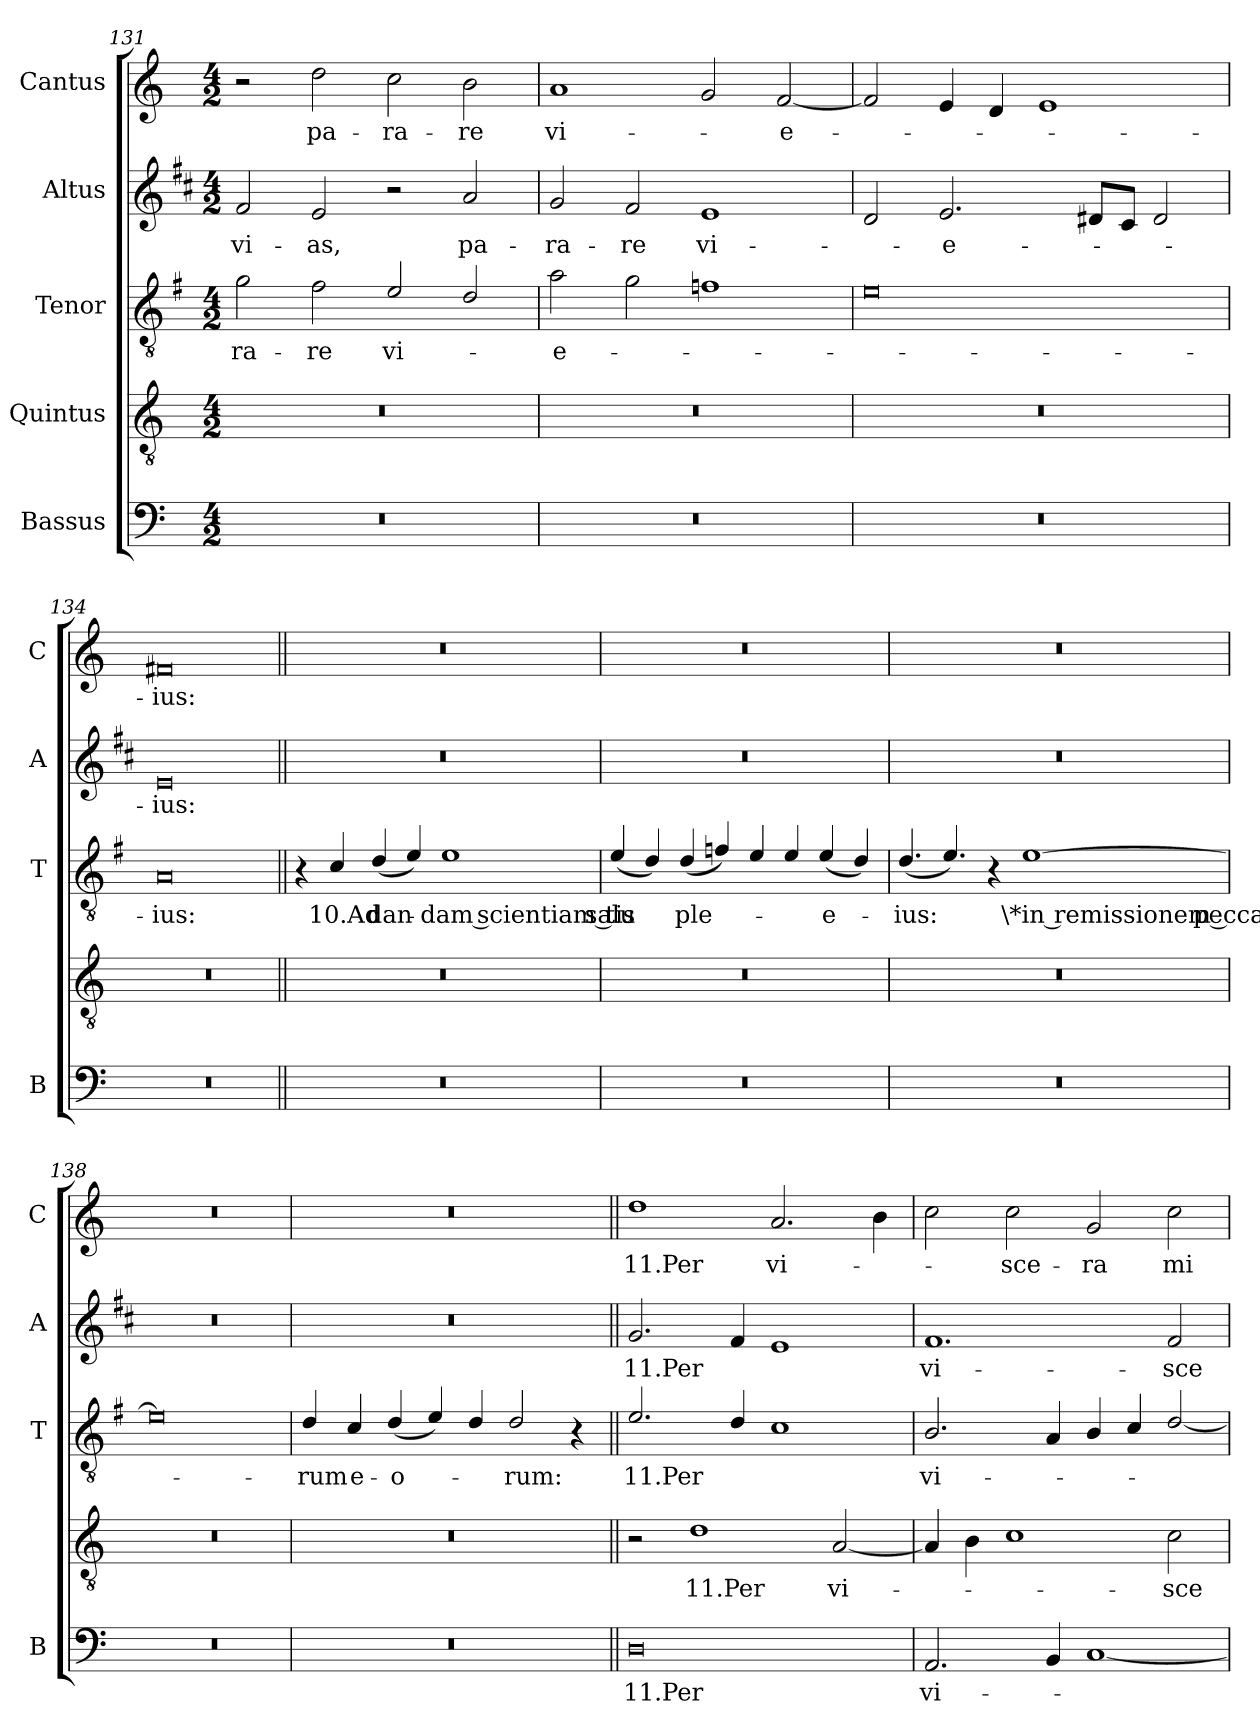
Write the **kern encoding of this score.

**kern	**text	**kern	**text	**kern	**text	**kern	**text	**kern	**text
*part5	*part5	*part4	*part4	*part3	*part3	*part2	*part2	*part1	*part1
*staff5	*staff5	*staff4	*staff4	*staff3	*staff3	*staff2	*staff2	*staff1	*staff1
*I"Bassus	*	*I"Quintus	*	*I"Tenor	*	*I"Altus	*	*I"Cantus	*
*I'B	*	*	*	*I'T	*	*I'A	*	*I'C	*
*clefF4	*	*clefGv2	*	*clefGv2	*	*clefG2	*	*clefG2	*
*	*	*	*	*ITrd4c7	*	*ITrd1c2	*	*	*
*k[]	*	*k[]	*	*k[]	*	*k[]	*	*k[]	*
*C:	*	*C:	*	*C:	*	*C:	*	*C:	*
*M4/2	*	*M4/2	*	*M4/2	*	*M4/2	*	*M4/2	*
=131	=131	=131	=131	=131	=131	=131	=131	=131	=131
!	!	!	!	!	!LO:LY:b	!	!LO:LY:b	!	!
0r	.	0r	.	2c\	-ra-	2e/	vi-	2r	.
!	!	!	!	!	!LO:LY:b	!	!LO:LY:b	!	!LO:LY:b
.	.	.	.	2B\	-re	2d/	-as,	2dd\	-pa-
!	!	!	!	!	!LO:LY:b	!	!	!	!LO:LY:b
.	.	.	.	2A/	vi-	2r	.	2cc\	-ra-
!	!	!	!	!	!	!	!LO:LY:b	!	!LO:LY:b
.	.	.	.	2G/	.	2g/	pa-	2b\	-re
=132	=132	=132	=132	=132	=132	=132	=132	=132	=132
!	!	!	!	!	!LO:LY:b	!	!LO:LY:b	!	!LO:LY:b
0r	.	0r	.	2d\	-e-	2f/	-ra-	1a	vi-
!	!	!	!	!	!	!	!LO:LY:b	!	!
.	.	.	.	2c\	.	2e/	-re	.	.
!	!	!	!	!	!	!	!LO:LY:b	!	!
.	.	.	.	1B-X	.	1d	vi-	2g/	.
!	!	!	!	!	!	!	!	!	!LO:LY:b
.	.	.	.	.	.	.	.	[2f/	-e-
=133	=133	=133	=133	=133	=133	=133	=133	=133	=133
0r	.	0r	.	0A	.	2c/	.	2f/]	.
!	!	!	!	!	!	!	!LO:LY:b	!	!
.	.	.	.	.	.	2.d/	-e-	4e/	.
.	.	.	.	.	.	.	.	4d/	.
.	.	.	.	.	.	.	.	1e	.
.	.	.	.	.	.	8c#X/L	.	.	.
.	.	.	.	.	.	8B/J	.	.	.
.	.	.	.	.	.	2c#/	.	.	.
=134	=134	=134	=134	=134	=134	=134	=134	=134	=134
!	!	!	!	!	!LO:LY:b	!	!LO:LY:b	!	!LO:LY:b
0r	.	0r	.	0D	-ius:	0d	-ius:	0f#X	-ius:
!!LO:LB:g=z
=135||	=135||	=135||	=135||	=135||	=135||	=135||	=135||	=135||	=135||
0r	.	0r	.	4r	.	0r	.	0r	.
!	!	!	!	!	!LO:LY:b	!	!	!	!
.	.	.	.	4F/	10.Ad	.	.	.	.
!	!	!	!	!	!LO:LY:b	!	!	!	!
.	.	.	.	(>4G/	dan-	.	.	.	.
.	.	.	.	4A/)	.	.	.	.	.
!	!	!	!	!	!LO:LY:b	!	!	!	!
.	.	.	.	1A	-dam scientiam salu-	.	.	.	.
=136	=136	=136	=136	=136	=136	=136	=136	=136	=136
!	!	!	!	!	!LO:LY:b	!	!	!	!
0r	.	0r	.	(>4A/	-tis	0r	.	0r	.
.	.	.	.	4G/)	.	.	.	.	.
!	!	!	!	!	!LO:LY:b	!	!	!	!
.	.	.	.	(>4G/	ple-	.	.	.	.
.	.	.	.	4B-X/)	.	.	.	.	.
.	.	.	.	4A/	.	.	.	.	.
!	!	!	!	!LO:N:head=solid	!	!	!	!	!
.	.	.	.	4A/	.	.	.	.	.
!	!	!	!	!	!LO:LY:b	!	!	!	!
.	.	.	.	(>4A/	-e-	.	.	.	.
.	.	.	.	4G/)	.	.	.	.	.
=137	=137	=137	=137	=137	=137	=137	=137	=137	=137
!	!	!	!	!	!LO:LY:b	!	!	!	!
0r	.	0r	.	(>4.G/	-ius:	0r	.	0r	.
.	.	.	.	4.A/)	.	.	.	.	.
.	.	.	.	4r	.	.	.	.	.
!	!	!	!	!	!LO:LY:b	!	!	!	!
.	.	.	.	[1A	\*in remissionem peccato-	.	.	.	.
=138	=138	=138	=138	=138	=138	=138	=138	=138	=138
0r	.	0r	.	0A]	.	0r	.	0r	.
=139	=139	=139	=139	=139	=139	=139	=139	=139	=139
!	!	!	!	!	!LO:LY:b	!	!	!	!
0r	.	0r	.	4G/	-rum	0r	.	0r	.
!	!	!	!	!	!LO:LY:b	!	!	!	!
.	.	.	.	4F/	e-	.	.	.	.
!	!	!	!	!	!LO:LY:b	!	!	!	!
.	.	.	.	(>4G/	-o-	.	.	.	.
.	.	.	.	4A/)	.	.	.	.	.
!	!	!	!	!LO:N:head=solid	!	!	!	!	!
.	.	.	.	4G/	.	.	.	.	.
!	!	!	!	!	!LO:LY:b	!	!	!	!
.	.	.	.	2G/	-rum:	.	.	.	.
.	.	.	.	4r	.	.	.	.	.
!!LO:LB:g=z
=140||	=140||	=140||	=140||	=140||	=140||	=140||	=140||	=140||	=140||
!	!LO:LY:b	!	!	!	!LO:LY:b	!	!LO:LY:b	!	!LO:LY:b
0D	11.Per	2r	.	2.A/	11.Per	2.f/	11.Per	1dd	11.Per
!	!	!	!LO:LY:b	!	!	!	!	!	!
.	.	1d	-11.Per	.	.	.	.	.	.
.	.	.	.	4G/	.	4e/	.	.	.
!	!	!	!	!	!	!	!	!	!LO:LY:b
.	.	.	.	1F	.	1d	.	2.a/	vi-
!	!	!	!LO:LY:b	!	!	!	!	!	!
.	.	[2A/	vi-	.	.	.	.	.	.
.	.	.	.	.	.	.	.	4b\	.
=141	=141	=141	=141	=141	=141	=141	=141	=141	=141
!	!LO:LY:b	!	!	!	!LO:LY:b	!	!LO:LY:b	!	!
2.AA/	vi-	4A/]	.	2.E/	vi-	1.e	vi-	2cc\	.
.	.	4B\	.	.	.	.	.	.	.
!	!	!	!	!	!	!	!	!	!LO:LY:b
.	.	1c	.	.	.	.	.	2cc\	-sce-
4BB/	.	.	.	4D/	.	.	.	.	.
!	!	!	!	!	!	!	!	!	!LO:LY:b
[1C	.	.	.	4E/	.	.	.	2g/	-ra
.	.	.	.	4F/	.	.	.	.	.
!	!	!	!LO:LY:b	!	!	!	!LO:LY:b	!	!LO:LY:b
.	.	2c\	-sce-	[2G/	.	2e/	-sce-	2cc\	mi-
=	=	=	=	=	=	=	=	=	=
*-	*-	*-	*-	*-	*-	*-	*-	*-	*-
